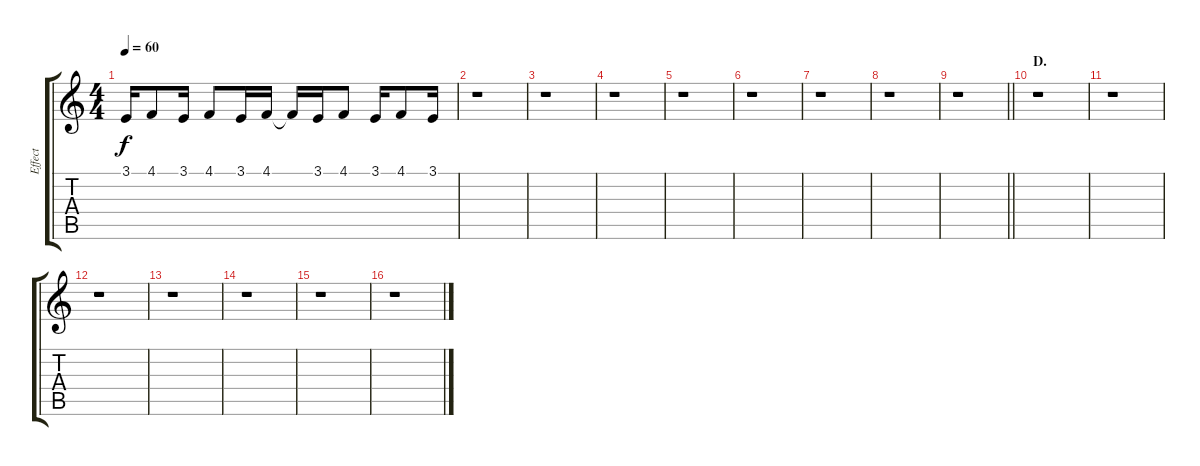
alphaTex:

\track ("Effect" "Effect") {instrument fx7echoes}
\staff {score tabs}
\tuning (Db4 Ab3 E3 B2 Gb2 Db2) {hide}
\ts (4 4)
\tempo 60
\clef g2
\ks c
3.1.16{dy f} 4.1.8 3.1.16 4.1.8 3.1.16 4.1.16 4.1{t}.16 3.1.16 4.1.8 3.1.16 4.1.8 3.1.16 |
r.1 |
r.1 |
r.1 |
r.1 |
r.1 |
r.1 |
r.1 |
\barLineRight lightlight
r.1 |
\section ("" "D.")
r.1 |
r.1 |
r.1 |
r.1 |
r.1 |
r.1 |
r.1
